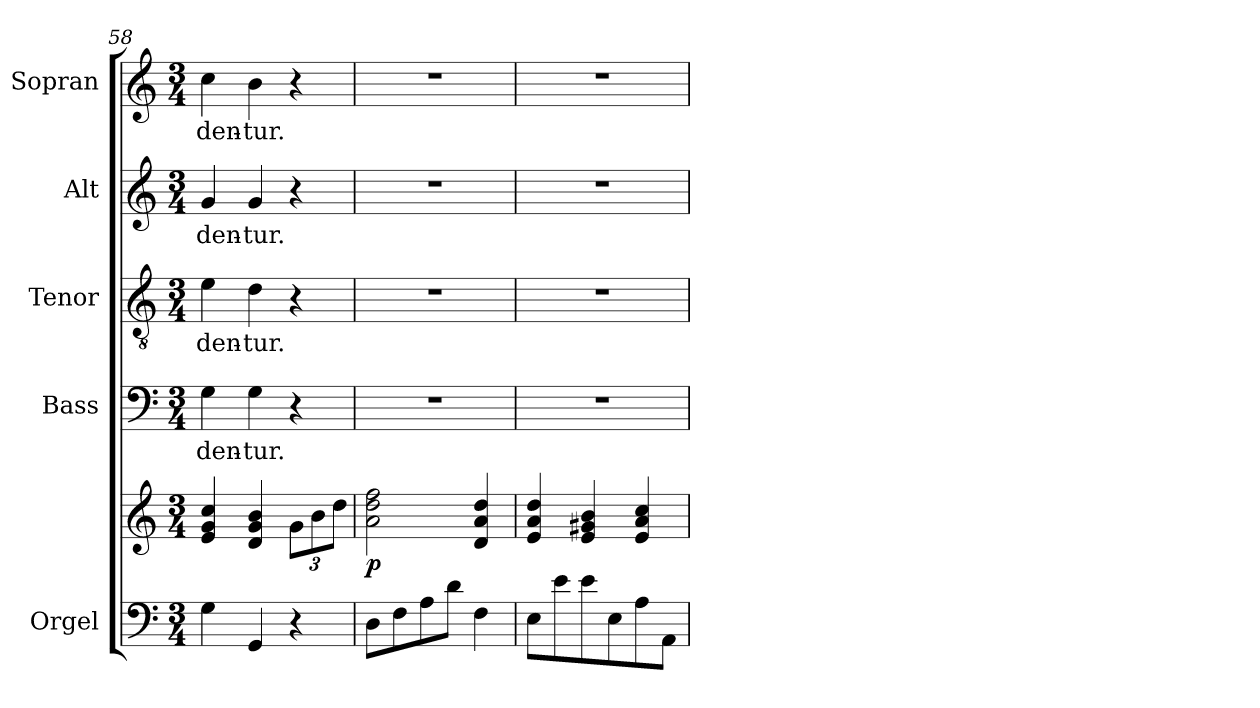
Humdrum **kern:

**kern	**kern	**dynam	**kern	**text	**kern	**text	**kern	**text	**kern	**text
*part5	*part5	*part5	*part4	*part4	*part3	*part3	*part2	*part2	*part1	*part1
*staff6	*staff5	*staff5/6	*staff4	*staff4	*staff3	*staff3	*staff2	*staff2	*staff1	*staff1
*I"Orgel	*	*	*I"Bass	*	*I"Tenor	*	*I"Alt	*	*I"Sopran	*
*I'Org.	*	*	*I'B.	*	*I'T.	*	*I'A.	*	*I'S.	*
*clefF4	*clefG2	*	*clefF4	*	*clefGv2	*	*clefG2	*	*clefG2	*
*k[]	*k[]	*	*k[]	*	*k[]	*	*k[]	*	*k[]	*
*C:	*C:	*	*C:	*	*C:	*	*C:	*	*C:	*
*M3/4	*M3/4	*	*M3/4	*	*M3/4	*	*M3/4	*	*M3/4	*
=58	=58	=58	=58	=58	=58	=58	=58	=58	=58	=58
!	!	!	!	!LO:LY:b	!	!LO:LY:b	!	!LO:LY:b	!	!LO:LY:b
4G\	4e/ 4g/ 4cc/	.	4G\	-den-	4e\	-den-	4g/	-den-	4cc\	-den-
!	!	!	!	!LO:LY:b	!	!LO:LY:b	!	!LO:LY:b	!	!LO:LY:b
4GG/	4d/ 4g/ 4b/	.	4G\	-tur.	4d\	-tur.	4g/	-tur.	4b\	-tur.
*	*Xbrackettup	*	*	*	*	*	*	*	*	*
4r	12g\L	.	4r	.	4r	.	4r	.	4r	.
.	12b\	.	.	.	.	.	.	.	.	.
.	12dd\J	.	.	.	.	.	.	.	.	.
=59	=59	=59	=59	=59	=59	=59	=59	=59	=59	=59
!	!	!LO:DY:b	!	!	!	!	!	!	!	!
8D\L	2a\ 2dd\ 2ff\	p	2.r	.	2.r	.	2.r	.	2.r	.
8F\	.	.	.	.	.	.	.	.	.	.
8A\	.	.	.	.	.	.	.	.	.	.
8d\J	.	.	.	.	.	.	.	.	.	.
4F\	4d/ 4a/ 4dd/	.	.	.	.	.	.	.	.	.
!!LO:PB:g=z
=60	=60	=60	=60	=60	=60	=60	=60	=60	=60	=60
8E\L	4e/ 4a/ 4dd/	.	2.r	.	2.r	.	2.r	.	2.r	.
8e\	.	.	.	.	.	.	.	.	.	.
8e\	4e/ 4g#X/ 4b/	.	.	.	.	.	.	.	.	.
8E\	.	.	.	.	.	.	.	.	.	.
8A\	4e/ 4a/ 4cc/	.	.	.	.	.	.	.	.	.
8AA\J	.	.	.	.	.	.	.	.	.	.
=	=	=	=	=	=	=	=	=	=	=
*-	*-	*-	*-	*-	*-	*-	*-	*-	*-	*-
